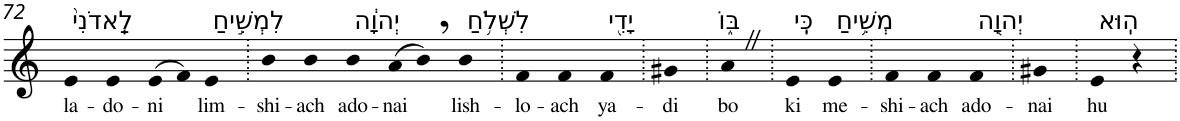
**kern	**text
*part1	*part1
*staff1	*staff1
*I"Piano	*
*I'Pno	*
!!LO:PB:g=z
*clefG2	*
*k[]	*
=72	=72
!LO:TX:a:t=לַֽאדֹנִי֙	!
!	!LO:LY:b
4e	la-
!	!LO:LY:b
4e	-do-
!	!LO:LY:b
(>8e	-ni
8f)	.
!LO:TX:a:t=לִמְשִׁ֣יחַ	!
!	!LO:LY:b
4e	lim-
=73.	=73.
!	!LO:LY:b
4b	-shi-
!	!LO:LY:b
4b	-ach
!LO:TX:a:t=יְהוָ֔ה	!
!	!LO:LY:b
4b	ado-
!	!LO:LY:b
(>8a	-nai
8b,)	.
!LO:TX:a:t=לִשְׁלֹ֥חַ	!
!	!LO:LY:b
4b	lish-
=74.	=74.
!	!LO:LY:b
4f	-lo-
!	!LO:LY:b
4f	-ach
!LO:TX:a:t=יָדִ֖י	!
!	!LO:LY:b
4f	ya-
=75.	=75.
!	!LO:LY:b
4g#X	-di
=76.	=76.
!LO:TX:a:t=בּ֑וֹ	!
!	!LO:LY:b
4aZ	bo
=77.	=77.
!LO:TX:a:t=כִּֽי	!
!	!LO:LY:b
4e	ki
!LO:TX:a:t=מְשִׁ֥יחַ	!
!	!LO:LY:b
4e	me-
=78.	=78.
!	!LO:LY:b
4f	-shi-
!	!LO:LY:b
4f	-ach
!LO:TX:a:t=יְהוָ֖ה	!
!	!LO:LY:b
4f	ado-
=79.	=79.
!	!LO:LY:b
4g#X	-nai
=80.	=80.
!LO:TX:a:t=הֽוּא	!
!	!LO:LY:b
4e	hu
4r	.
=.	=.
*-	*-
